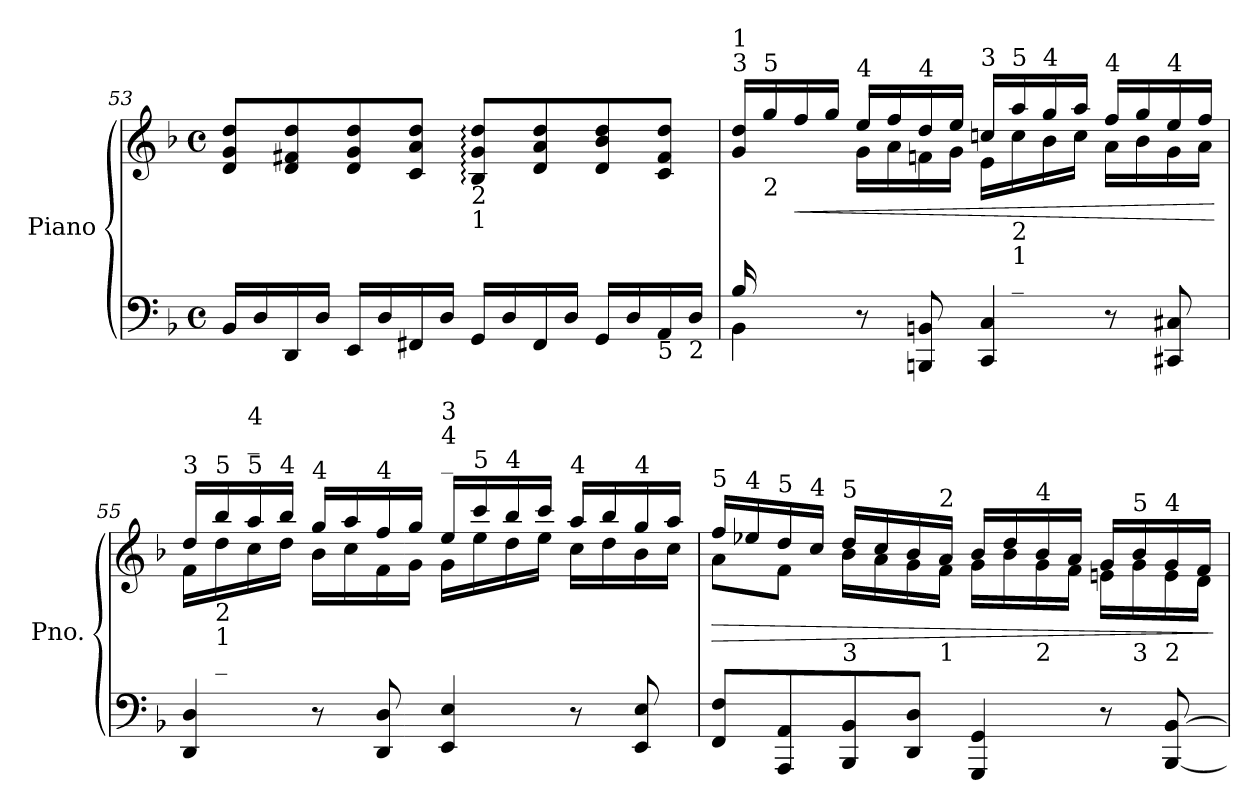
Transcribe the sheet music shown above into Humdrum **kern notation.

**kern	**kern	**dynam
*part1	*part1	*part1
*staff2	*staff1	*staff1/2
*I"Piano	*	*
*I'Pno.	*	*
*clefF4	*clefG2	*
*k[b-]	*k[b-]	*
*M4/4	*M4/4	*
*met(c)	*met(c)	*
=53	=53	=53
16BB-/LL	8d/ 8g/ 8dd/L	.
16D/	.	.
16DD/	8d/ 8f#X/ 8dd/	.
16D/JJ	.	.
16EE/LL	8d/ 8g/ 8dd/	.
16D/	.	.
16FF#X/	8c/ 8a/ 8dd/J	.
16D/JJ	.	.
!	!LO:TX:b:t=2	!
!	!LO:TX:b:t=1	!
16GG/LL	8B-/: 8g/: 8dd/:L	.
16D/	.	.
16FF#/	8d/ 8a/ 8dd/	.
16D/JJ	.	.
16GG/LL	8d/ 8b-/ 8dd/	.
16D/	.	.
!LO:TX:b:t=5	!	!
16AA/	8c/ 8f#/ 8dd/J	.
!LO:TX:b:t=2	!	!
16D/JJ	.	.
!!LO:LB:g=z
=54	=54	=54
*^	*^	*
!	!	!LO:TX:a:t=3	!	!
!	!	!LO:TX:a:t=1	!	!
16B-/LL	4BB-\	16g/ 16dd/LL	16ryy	.
!	!	!LO:TX:a:t=5	!	!
!	!	!LO:TX:b:t=2	!	!
2...ryy	.	16gg/	16b-\	.
!	!	!	!	!LO:HP:b
.	.	16ff/	16a\	<
.	.	16gg/JJ	16b-\JJ	.
!	!	!LO:TX:a:t=4	!	!
.	8r	16ee/LL	16g\LL	.
.	.	16ff/	16a\	.
!	!	!LO:TX:a:t=4	!	!
.	8BBBn/ 8BBn/	16dd/	16fn\	.
.	.	16ee/JJ	16g\JJ	.
!	!	!LO:TX:a:t=3	!	!
.	4CC/ 4C/	16ccn/LL	16e\LL	.
!	!	!LO:TX:a:t=5	!	!
!	!	!LO:TX:b:t=2	!	!
!	!	!LO:TX:b:t=1	!	!
!	!	!LO:TX:b:t=_	!	!
.	.	16aa/	16cc\	.
!	!	!LO:TX:a:t=4	!	!
.	.	16gg/	16b-\	.
.	.	16aa/JJ	16cc\JJ	.
!	!	!LO:TX:a:t=4	!	!
.	8r	16ff/LL	16a\LL	.
.	.	16gg/	16b-\	.
!	!	!LO:TX:a:t=4	!	!
.	8CC#X/ 8C#X/	16ee/	16g\	.
.	.	16ff/JJ	16a\JJ	.
*v	*v	*	*	*
*	*v	*v	*
.	.	[
=55	=55	=55
*	*^	*
!	!LO:TX:a:t=3	!	!
4DD/ 4D/	16dd/LL	16f\LL	.
!	!LO:TX:a:t=5	!	!
!	!LO:TX:b:t=2	!	!
!	!LO:TX:b:t=1	!	!
!	!LO:TX:b:t=_	!	!
.	16bb-/	16dd\	.
!	!LO:TX:a:t=5	!	!
!	!LO:TX:a:t=_	!	!
!	!LO:TX:a:t=4	!	!
.	16aa/	16cc\	.
!	!LO:TX:a:t=4	!	!
.	16bb-/JJ	16dd\JJ	.
!	!LO:TX:a:t=4	!	!
8r	16gg/LL	16b-\LL	.
.	16aa/	16cc\	.
!	!LO:TX:a:t=4	!	!
8DD/ 8D/	16ff/	16f\	.
.	16gg/JJ	16g\JJ	.
!	!LO:TX:a:t=_	!	!
!	!LO:TX:a:t=4	!	!
!	!LO:TX:a:t=3	!	!
4EE/ 4E/	16ee/LL	16g\LL	.
!	!LO:TX:a:t=5	!	!
.	16ccc/	16ee\	.
!	!LO:TX:a:t=4	!	!
.	16bb-/	16dd\	.
.	16ccc/JJ	16ee\JJ	.
!	!LO:TX:a:t=4	!	!
8r	16aa/LL	16cc\LL	.
.	16bb-/	16dd\	.
!	!LO:TX:a:t=4	!	!
8EE/ 8E/	16gg/	16b-\	.
.	16aa/JJ	16cc\JJ	.
!!LO:LB:g=z	!!
=56	=56	=56	=56
!	!LO:TX:a:t=5	!	!
!	!	!	!LO:HP:b
8FF/ 8F/L	16ff/LL	8a\L	>
!	!LO:TX:a:t=4	!	!
.	16ee-X/	.	.
!	!LO:TX:a:t=5	!	!
8AAA/ 8AA/	16dd/	8f\J	.
!	!LO:TX:a:t=4	!	!
.	16cc/JJ	.	.
!	!LO:TX:a:t=5	!	!
!	!LO:TX:b:t=3	!	!
8BBB-/ 8BB-/	16dd/LL	16b-\LL	.
.	16cc/	16a\	.
8DD/ 8D/J	16b-/	16g\	.
!	!LO:TX:a:t=2	!	!
!	!LO:TX:b:t=1	!	!
.	16a/JJ	16f\JJ	.
4GGG/ 4GG/	16b-/LL	16g\LL	.
.	16dd/	16b-\	.
!	!LO:TX:a:t=4	!	!
!	!LO:TX:b:t=2	!	!
.	16b-/	16g\	.
.	16a/JJ	16f\JJ	.
8r	16g/LL	16en\LL	.
!	!LO:TX:a:t=5	!	!
!	!LO:TX:b:t=3	!	!
.	16b-/	16g\	.
!	!LO:TX:a:t=4	!	!
!	!LO:TX:b:t=2	!	!
[8BBB-/ [8BB-/	16g/	16e\	.
.	16f/JJ	16d\JJ	.
*	*v	*v	*
.	.	]
=	=	=
*-	*-	*-
